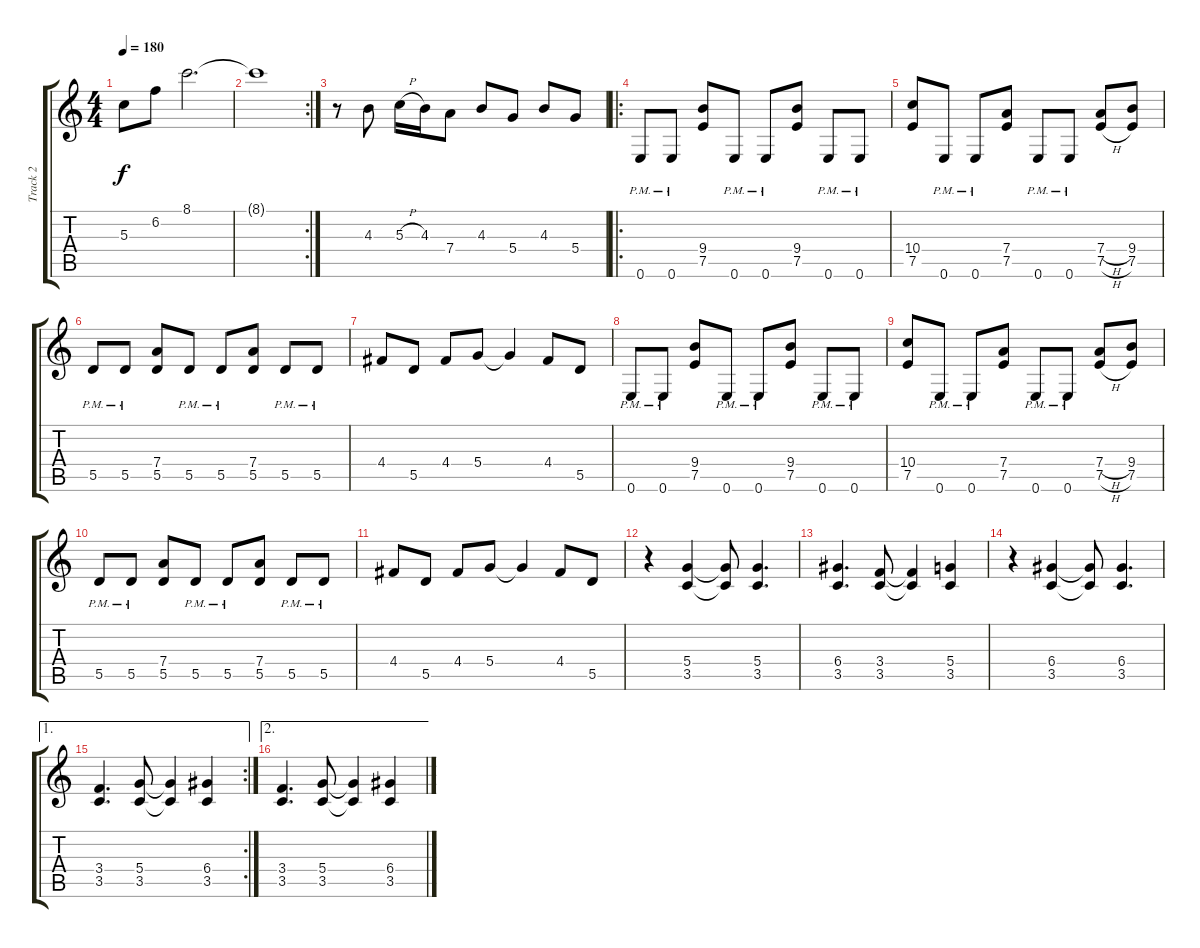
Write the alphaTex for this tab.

\track ("Track 2" "Track 2") {instrument overdrivenguitar}
\staff {score tabs}
\tuning (E4 B3 G3 D3 A2 E2) {hide}
\ts (4 4)
\tempo 180
\clef g2
\ks c
5.3.8{dy f} 6.2.8 8.1.2{d} |
\rc 2
8.1{t}.1 |
r.8 4.3.8 5.3{h}.16 4.3.16 7.4.8 4.3.8 5.4.8 4.3.8 5.4.8 |
\ro
0.6{pm}.8 0.6{pm}.8 (9.4 7.5).8 0.6{pm}.8 0.6{pm}.8 (9.4 7.5).8 0.6{pm}.8 0.6{pm}.8 |
(10.4 7.5).8 0.6{pm}.8 0.6{pm}.8 (7.4 7.5).8 0.6{pm}.8 0.6{pm}.8 (7.4{h} 7.5{h}).8 (9.4 7.5).8 |
5.5{pm}.8 5.5{pm}.8 (7.4 5.5).8 5.5{pm}.8 5.5{pm}.8 (7.4 5.5).8 5.5{pm}.8 5.5{pm}.8 |
4.4.8 5.5.8 4.4.8 5.4.8 5.4{t}.4 4.4.8 5.5.8 |
0.6{pm}.8 0.6{pm}.8 (9.4 7.5).8 0.6{pm}.8 0.6{pm}.8 (9.4 7.5).8 0.6{pm}.8 0.6{pm}.8 |
(10.4 7.5).8 0.6{pm}.8 0.6{pm}.8 (7.4 7.5).8 0.6{pm}.8 0.6{pm}.8 (7.4{h} 7.5{h}).8 (9.4 7.5).8 |
5.5{pm}.8 5.5{pm}.8 (7.4 5.5).8 5.5{pm}.8 5.5{pm}.8 (7.4 5.5).8 5.5{pm}.8 5.5{pm}.8 |
4.4.8 5.5.8 4.4.8 5.4.8 5.4{t}.4 4.4.8 5.5.8 |
r.4 (5.4 3.5).4 (5.4{t} 3.5{t}).8 (5.4 3.5).4{d} |
(6.4 3.5).4{d} (3.4 3.5).8 (3.4{t} 3.5{t}).4 (5.4 3.5).4 |
r.4 (6.4 3.5).4 (6.4{t} 3.5{t}).8 (6.4 3.5).4{d} |
\ae 1
\rc 2
(3.4 3.5).4{d} (5.4 3.5).8 (5.4{t} 3.5{t}).4 (6.4 3.5).4 |
\ae 2
(3.4 3.5).4{d} (5.4 3.5).8 (5.4{t} 3.5{t}).4 (6.4 3.5).4
